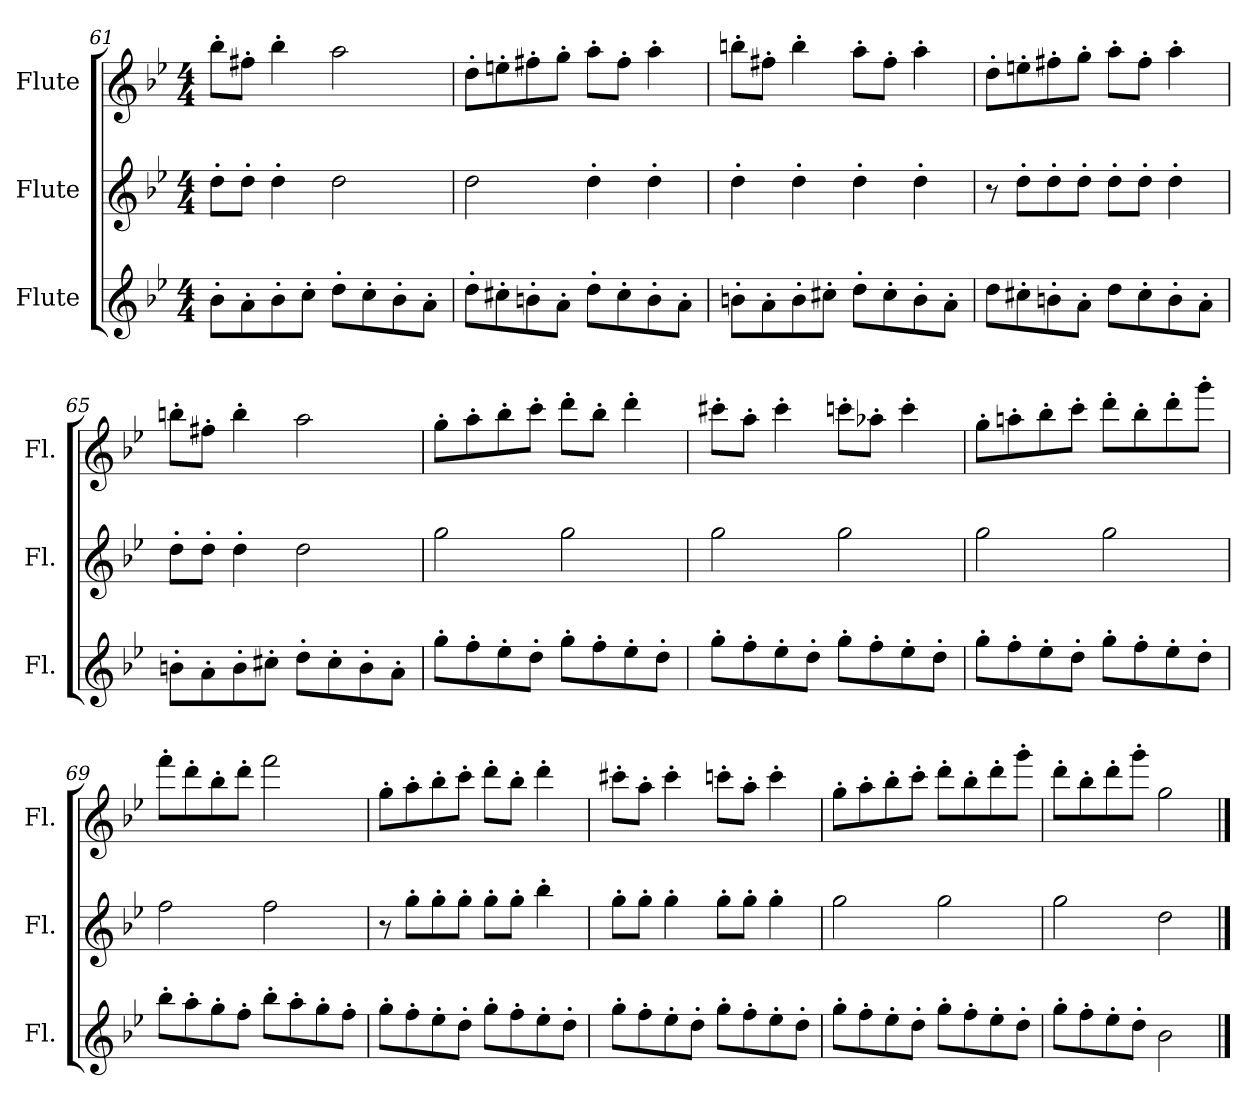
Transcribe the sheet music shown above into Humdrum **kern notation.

**kern	**kern	**kern
*part3	*part2	*part1
*staff3	*staff2	*staff1
*I"Flute	*I"Flute	*I"Flute
*I'Fl.	*I'Fl.	*I'Fl.
*clefG2	*clefG2	*clefG2
*k[b-e-]	*k[b-e-]	*k[b-e-]
*M4/4	*M4/4	*M4/4
=61	=61	=61
8b-'\L	8dd'\L	8bb-'\L
8a'\	8dd'\J	8ff#X'\J
8b-'\	4dd'\	4bb-'\
8cc'\J	.	.
8dd'\L	2dd\	2aa\
8cc'\	.	.
8b-'\	.	.
8a'\J	.	.
=62	=62	=62
8dd'\L	2dd\	8dd'\L
8cc#X'\	.	8een'\
8bn'\	.	8ff#X'\
8a'\J	.	8gg'\J
8dd'\L	4dd'\	8aa'\L
8cc#'\	.	8ff#'\J
8b'\	4dd'\	4aa'\
8a'\J	.	.
=63	=63	=63
8bn'\L	4dd'\	8bbn'\L
8a'\	.	8ff#X'\J
8b'\	4dd'\	4bb'\
8cc#X'\J	.	.
8dd'\L	4dd'\	8aa'\L
8cc#'\	.	8ff#'\J
8b'\	4dd'\	4aa'\
8a'\J	.	.
!!LO:LB:g=z
=64	=64	=64
8dd\L	8r	8dd'\L
8cc#X'\	8dd'\L	8een'\
8bn'\	8dd'\	8ff#X'\
8a'\J	8dd'\J	8gg'\J
8dd\L	8dd'\L	8aa'\L
8cc#'\	8dd'\J	8ff#'\J
8b'\	4dd'\	4aa'\
8a'\J	.	.
=65	=65	=65
8bn'\L	8dd'\L	8bbn'\L
8a'\	8dd'\J	8ff#X'\J
8b'\	4dd'\	4bb'\
8cc#X'\J	.	.
8dd'\L	2dd\	2aa\
8cc#'\	.	.
8b'\	.	.
8a'\J	.	.
=66	=66	=66
8gg'\L	2gg\	8gg'\L
8ff'\	.	8aa'\
8ee-'\	.	8bb-'\
8dd'\J	.	8ccc'\J
8gg'\L	2gg\	8ddd'\L
8ff'\	.	8bb-'\J
8ee-'\	.	4ddd'\
8dd'\J	.	.
=67	=67	=67
8gg'\L	2gg\	8ccc#X'\L
8ff'\	.	8aa'\J
8ee-'\	.	4ccc#'\
8dd'\J	.	.
8gg'\L	2gg\	8cccn'\L
8ff'\	.	8aa-X'\J
8ee-'\	.	4ccc'\
8dd'\J	.	.
!!LO:LB:g=z
=68	=68	=68
8gg'\L	2gg\	8gg'\L
8ff'\	.	8aan'\
8ee-'\	.	8bb-'\
8dd'\J	.	8ccc'\J
8gg'\L	2gg\	8ddd'\L
8ff'\	.	8bb-'\
8ee-'\	.	8ddd'\
8dd'\J	.	8ggg'\J
=69	=69	=69
8bb-'\L	2ff\	8fff'\L
8aa'\	.	8ddd'\
8gg'\	.	8bb-'\
8ff'\J	.	8ddd'\J
8bb-'\L	2ff\	2fff\
8aa'\	.	.
8gg'\	.	.
8ff'\J	.	.
=70	=70	=70
8gg'\L	8r	8gg'\L
8ff'\	8gg'\L	8aa'\
8ee-'\	8gg'\	8bb-'\
8dd'\J	8gg'\J	8ccc'\J
8gg'\L	8gg'\L	8ddd'\L
8ff'\	8gg'\J	8bb-'\J
8ee-'\	4bb-'\	4ddd'\
8dd'\J	.	.
=71	=71	=71
8gg'\L	8gg'\L	8ccc#X'\L
8ff'\	8gg'\J	8aa'\J
8ee-'\	4gg'\	4ccc#'\
8dd'\J	.	.
8gg'\L	8gg'\L	8cccn'\L
8ff'\	8gg'\J	8aa'\J
8ee-'\	4gg'\	4ccc'\
8dd'\J	.	.
!!LO:PB:g=z
=72	=72	=72
8gg'\L	2gg\	8gg'\L
8ff'\	.	8aa'\
8ee-'\	.	8bb-'\
8dd'\J	.	8ccc'\J
8gg'\L	2gg\	8ddd'\L
8ff'\	.	8bb-'\
8ee-'\	.	8ddd'\
8dd'\J	.	8ggg'\J
=73	=73	=73
8gg'\L	2gg\	8ddd'\L
8ff'\	.	8bb-'\
8ee-'\	.	8ddd'\
8dd'\J	.	8ggg'\J
2b-\	2dd\	2gg\
==	==	==
*-	*-	*-
